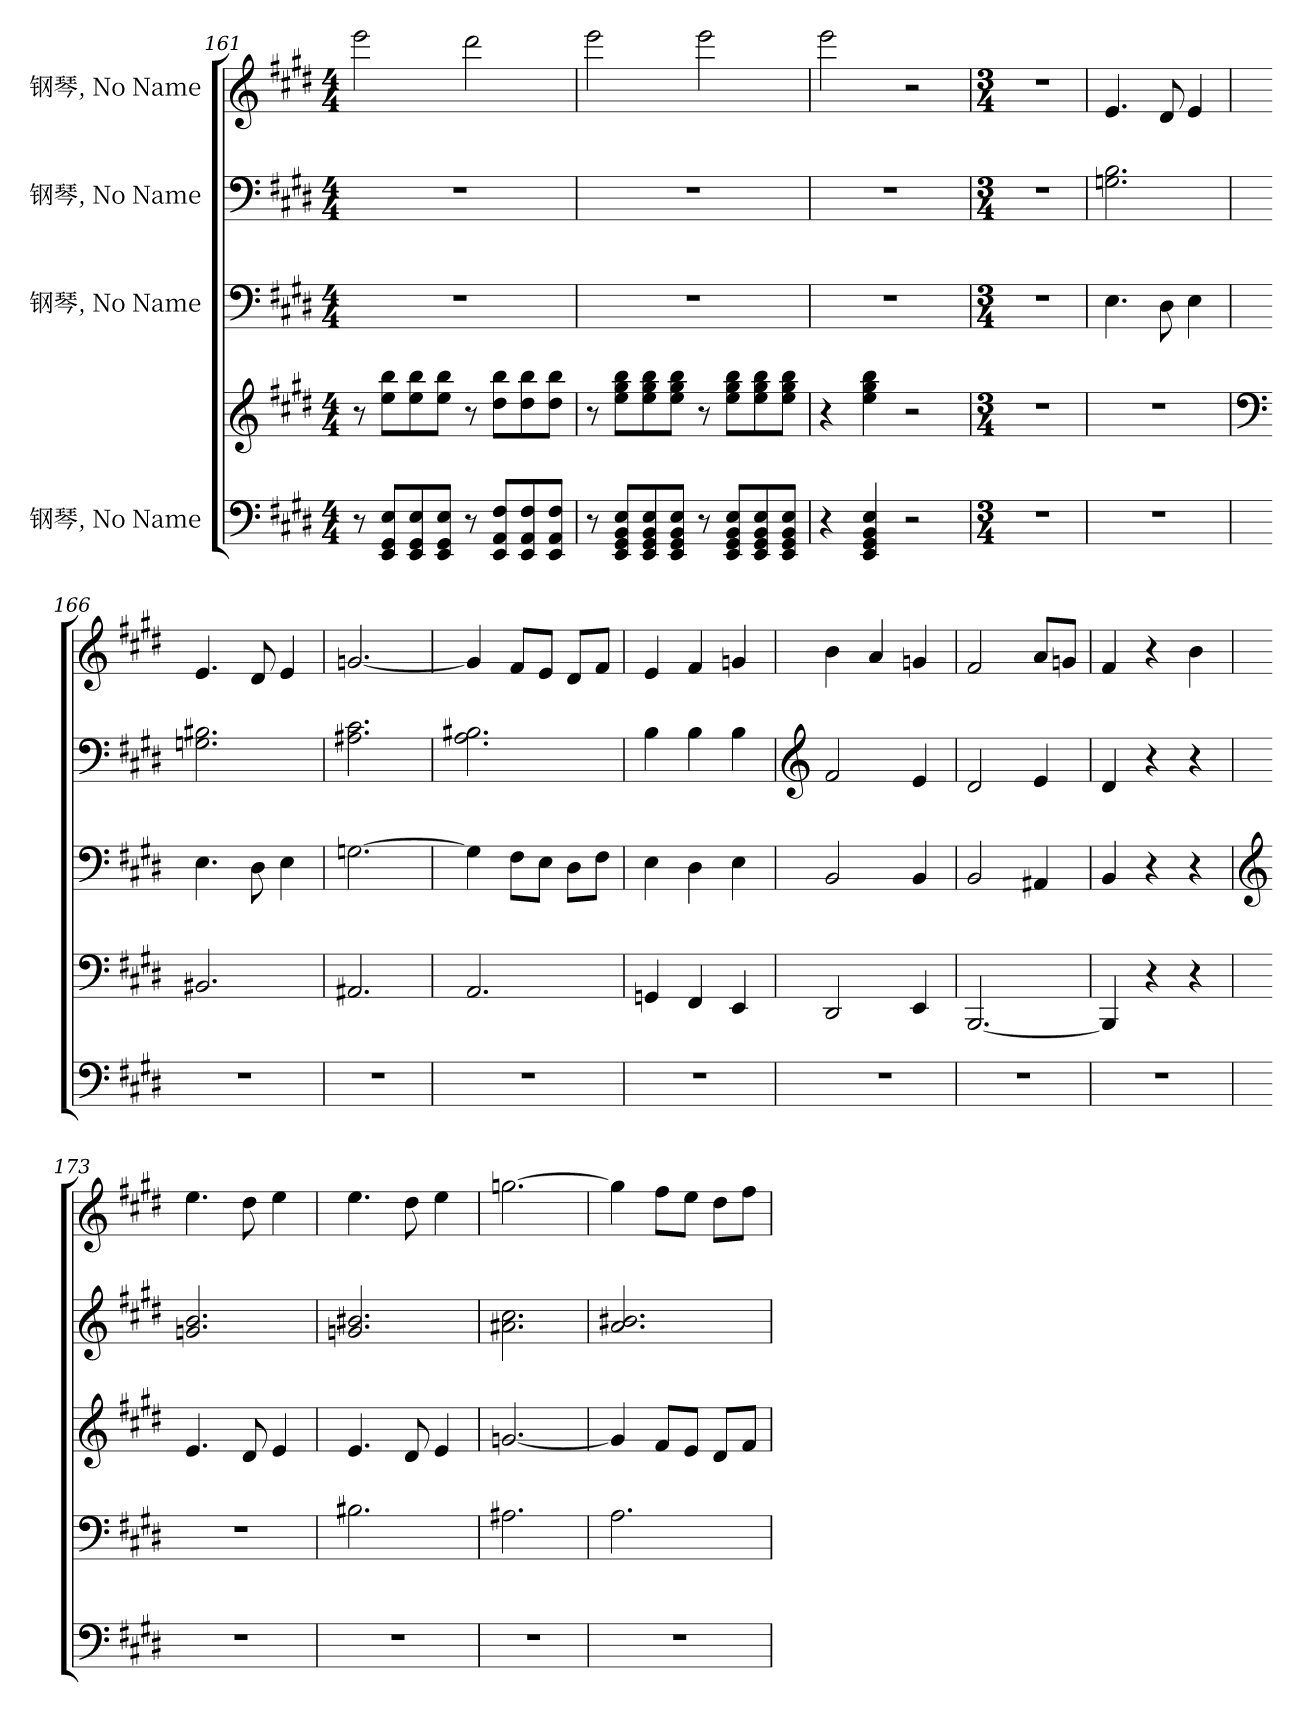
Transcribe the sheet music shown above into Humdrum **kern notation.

**kern	**kern	**kern	**kern	**kern
*part4	*part4	*part3	*part2	*part1
*staff5	*staff4	*staff3	*staff2	*staff1
*I"钢琴, No Name	*	*I"钢琴, No Name	*I"钢琴, No Name	*I"钢琴, No Name
!!LO:LB:g=z
*clefF4	*clefG2	*clefF4	*clefF4	*clefG2
*k[f#c#g#d#]	*k[f#c#g#d#]	*k[f#c#g#d#]	*k[f#c#g#d#]	*k[f#c#g#d#]
*M4/4	*M4/4	*M4/4	*M4/4	*M4/4
=161	=161	=161	=161	=161
8r	8r	1r	1r	2eee\
8EE/ 8GG#/ 8E/L	8ee\ 8bb\L	.	.	.
8EE/ 8GG#/ 8E/	8ee\ 8bb\	.	.	.
8EE/ 8GG#/ 8E/J	8ee\ 8bb\J	.	.	.
8r	8r	.	.	2ddd#\
8EE/ 8AA/ 8F#/L	8dd#\ 8bb\L	.	.	.
8EE/ 8AA/ 8F#/	8dd#\ 8bb\	.	.	.
8EE/ 8AA/ 8F#/J	8dd#\ 8bb\J	.	.	.
=162	=162	=162	=162	=162
8r	8r	1r	1r	2eee\
8EE/ 8GG#/ 8BB/ 8E/L	8ee\ 8gg#\ 8bb\L	.	.	.
8EE/ 8GG#/ 8BB/ 8E/	8ee\ 8gg#\ 8bb\	.	.	.
8EE/ 8GG#/ 8BB/ 8E/J	8ee\ 8gg#\ 8bb\J	.	.	.
8r	8r	.	.	2eee\
8EE/ 8GG#/ 8BB/ 8E/L	8ee\ 8gg#\ 8bb\L	.	.	.
8EE/ 8GG#/ 8BB/ 8E/	8ee\ 8gg#\ 8bb\	.	.	.
8EE/ 8GG#/ 8BB/ 8E/J	8ee\ 8gg#\ 8bb\J	.	.	.
=163	=163	=163	=163	=163
*	*	*	*	*MM102
4r	4r	1r	1r	2eee\
4EE/ 4GG#/ 4BB/ 4E/	4ee\ 4gg#\ 4bb\	.	.	.
2r	2r	.	.	2r
=164	=164	=164	=164	=164
*M3/4	*M3/4	*M3/4	*M3/4	*M3/4
*	*	*	*	*MM47
2.r	2.r	2.r	2.r	2.r
=165	=165	=165	=165	=165
*	*	*	*	*MM202
2.r	2.r	4.E\	2.Gn\ 2.B\	4.e/
.	.	8D#\	.	8d#/
.	.	4E\	.	4e/
=166	=166	=166	=166	=166
*	*clefF4	*	*	*
*	*	*	*	*MM202
2.r	2.BB#X/	4.E\	2.Gn\ 2.B#X\	4.e/
.	.	8D#\	.	8d#/
.	.	4E\	.	4e/
!!LO:PB:g=z
=167	=167	=167	=167	=167
*	*	*	*	*MM202
2.r	2.AA#X/	[2.Gn\	2.A#X\ 2.c#\	[2.gn/
=168	=168	=168	=168	=168
2.r	2.AA/	4G\]	2.A\ 2.B#X\	4g/]
.	.	8F#\L	.	8f#/L
.	.	8E\J	.	8e/J
.	.	8D#\L	.	8d#/L
.	.	8F#\J	.	8f#/J
=169	=169	=169	=169	=169
*	*	*	*	*MM202
2.r	4GGn/	4E\	4B\	4e/
.	4FF#/	4D#\	4B\	4f#/
.	4EE/	4E\	4B\	4gn/
=170	=170	=170	=170	=170
*	*	*	*clefG2	*
*	*	*	*	*MM202
2.r	2DD#/	2BB/	2f#/	4b\
.	.	.	.	4a/
.	4EE/	4BB/	4e/	4gn/
=171	=171	=171	=171	=171
2.r	[2.BBB/	2BB/	2d#/	2f#/
*	*	*	*	*MM198
.	.	4AA#X/	4e/	8a/L
.	.	.	.	8gn/J
=172	=172	=172	=172	=172
2.r	4BBB/]	4BB/	4d#/	4f#/
.	4r	4r	4r	4r
.	4r	4r	4r	4b\
=173	=173	=173	=173	=173
*	*	*clefG2	*	*
*	*	*	*	*MM202
2.r	2.r	4.e/	2.gn/ 2.b/	4.ee\
.	.	8d#/	.	8dd#\
.	.	4e/	.	4ee\
!!LO:LB:g=z
=174	=174	=174	=174	=174
*	*	*	*	*MM202
2.r	2.B#X\	4.e/	2.gn/ 2.b#X/	4.ee\
.	.	8d#/	.	8dd#\
.	.	4e/	.	4ee\
=175	=175	=175	=175	=175
*	*	*	*	*MM202
2.r	2.A#X\	[2.gn/	2.a#X\ 2.cc#\	[2.ggn\
=176	=176	=176	=176	=176
2.r	2.A\	4g/]	2.a/ 2.b#X/	4gg\]
.	.	8f#/L	.	8ff#\L
.	.	8e/J	.	8ee\J
.	.	8d#/L	.	8dd#\L
.	.	8f#/J	.	8ff#\J
=	=	=	=	=
*-	*-	*-	*-	*-
